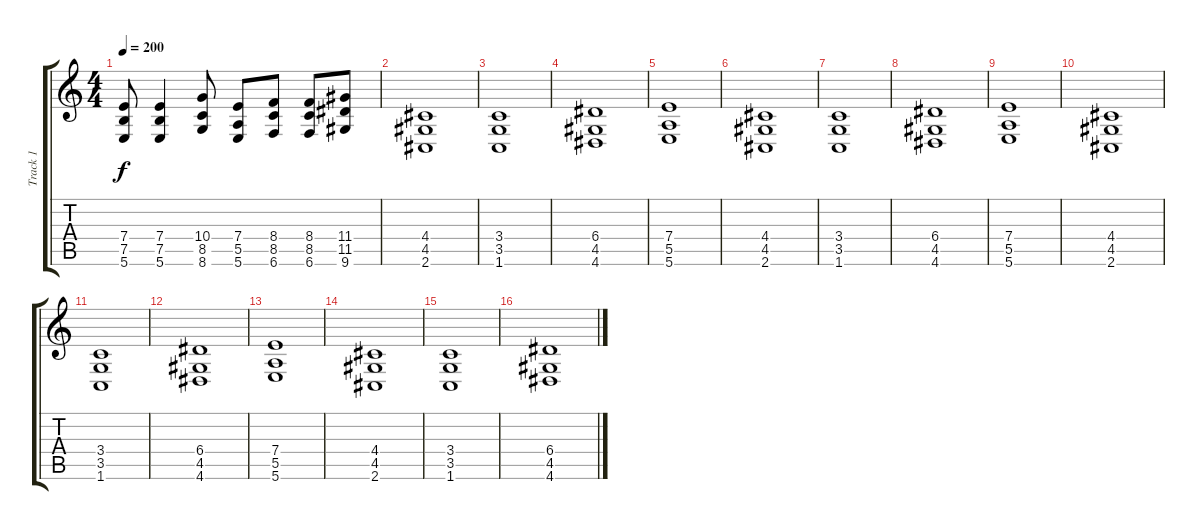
\track ("Track 1" "Track 1") {instrument overdrivenguitar}
\staff {score tabs}
\tuning (B3 Gb3 D3 A2 E2 B1) {hide}
\ts (4 4)
\tempo 200
\clef g2
\ks c
(7.4 7.5 5.6).8{dy f} (7.4 7.5 5.6).4 (10.4 8.5 8.6).8 (7.4 5.5 5.6).8 (8.4 8.5 6.6).8 (8.4 8.5 6.6).8 (11.4 11.5 9.6).8 |
(4.4 4.5 2.6).1 |
(3.4 3.5 1.6).1 |
(6.4 4.5 4.6).1 |
(7.4 5.5 5.6).1 |
(4.4 4.5 2.6).1 |
(3.4 3.5 1.6).1 |
(6.4 4.5 4.6).1 |
(7.4 5.5 5.6).1 |
(4.4 4.5 2.6).1 |
(3.4 3.5 1.6).1 |
(6.4 4.5 4.6).1 |
(7.4 5.5 5.6).1 |
(4.4 4.5 2.6).1 |
(3.4 3.5 1.6).1 |
(6.4 4.5 4.6).1
